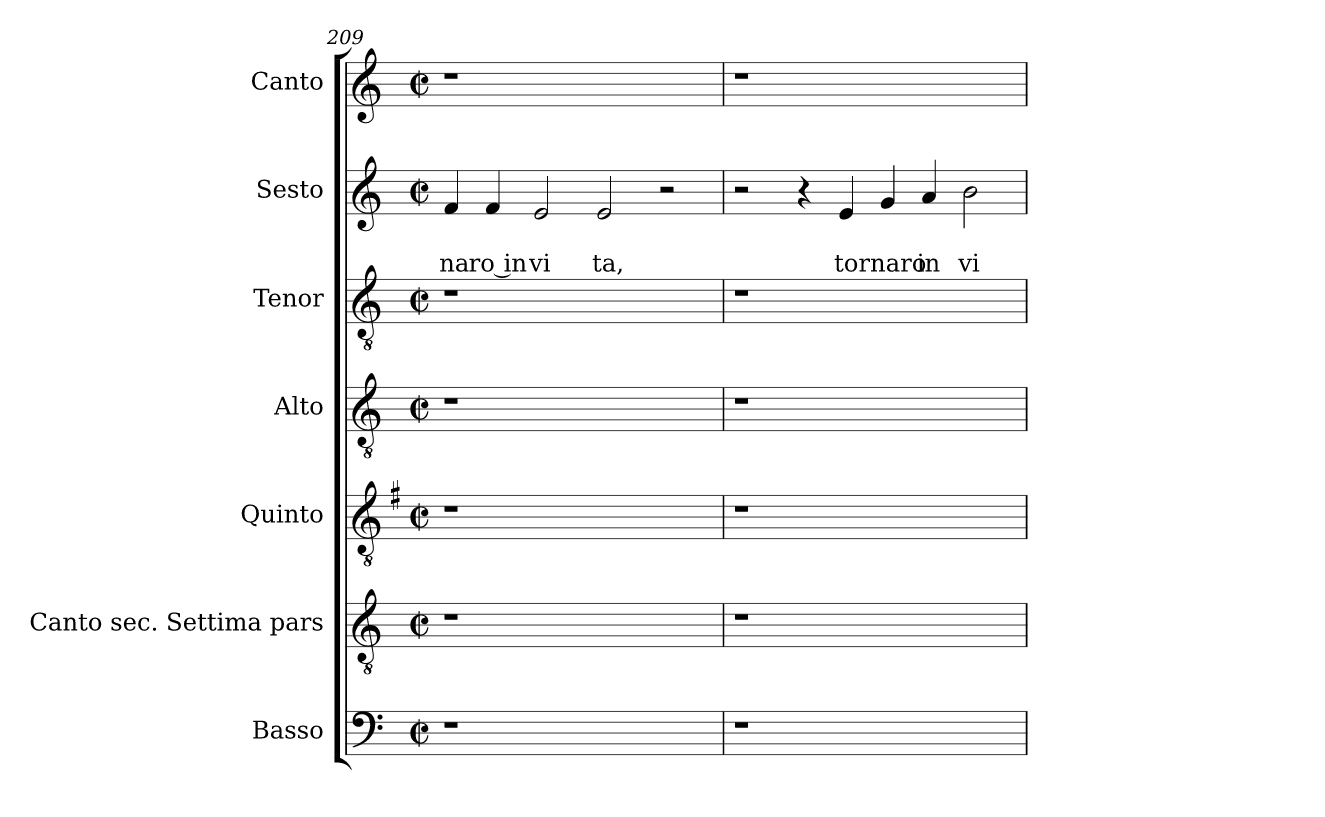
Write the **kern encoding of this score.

**kern	**kern	**kern	**kern	**kern	**kern	**text	**text	**kern
*part7	*part6	*part5	*part4	*part3	*part2	*part2	*part2	*part1
*staff7	*staff6	*staff5	*staff4	*staff3	*staff2	*staff2	*staff2	*staff1
*I"Basso	*I"Canto sec. Settima pars	*I"Quinto	*I"Alto	*I"Tenor	*I"Sesto	*	*	*I"Canto
*	*	*I'Quinto	*I'Alto	*I'Tenor	*I'Sesto	*	*	*I'Canto
*clefF4	*clefGv2	*clefGv2	*clefGv2	*clefGv2	*clefG2	*	*	*clefG2
*k[]	*k[]	*k[f#]	*k[]	*k[]	*k[]	*	*	*k[]
*C:	*C:	*G:	*C:	*C:	*C:	*	*	*C:
*M2/2	*M2/2	*M2/2	*M2/2	*M2/2	*M2/2	*	*	*M2/2
*met(c|)	*met(c|)	*met(c|)	*met(c|)	*met(c|)	*met(c|)	*	*	*met(c|)
=209	=209	=209	=209	=209	=209	=209	=209	=209
!	!	!	!	!	!	!	!LO:LY:b	!
1r	1r	1r	1r	1r	4f/	.	na	1r
!	!	!	!	!	!	!	!LO:LY:b:rj	!
.	.	.	.	.	4f/	.	ro in	.
!	!	!	!	!	!	!	!LO:LY:b	!
.	.	.	.	.	2e/	.	vi	.
!	!	!	!	!	!	!	!LO:LY:b	!
1ryy	1ryy	1ryy	1ryy	1ryy	2e/	.	ta,	1ryy
.	.	.	.	.	2r	.	.	.
!!LO:LB:g=z
=210	=210	=210	=210	=210	=210	=210	=210	=210
1r	1r	1r	1r	1r	2r	.	.	1r
.	.	.	.	.	4r	.	.	.
!	!	!	!	!	!	!	!LO:LY:b	!
.	.	.	.	.	4e/	.	tornaro	.
1ryy	1ryy	1ryy	1ryy	1ryy	4g/	.	.	1ryy
!	!	!	!	!	!	!	!LO:LY:b	!
.	.	.	.	.	4a/	.	in	.
!	!	!	!	!	!	!	!LO:LY:b	!
.	.	.	.	.	2b\	.	vi	.
=	=	=	=	=	=	=	=	=
*-	*-	*-	*-	*-	*-	*-	*-	*-
